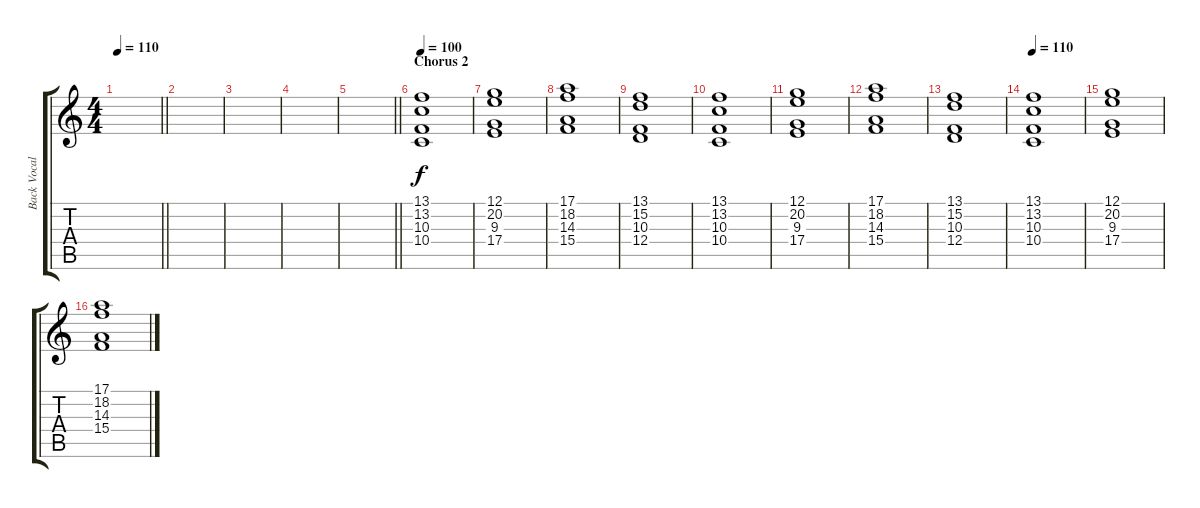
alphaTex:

\track ("Back Vocals ( Z + S + R)" "Back Vocal") {instrument lead1square}
\staff {score tabs}
\tuning (E4 B3 G3 D3 A2 D2) {hide}
\ts (4 4)
\tempo 110
\clef g2
\barLineRight lightlight
\ks c
|
|
|
|
\barLineRight lightlight
|
\section ("" "Chorus 2")
\tempo 100
(13.1 13.2 10.3 10.4).1 |
(12.1 20.2 9.3 17.4).1 |
(17.1 18.2 14.3 15.4).1 |
(13.1 15.2 10.3 12.4).1 |
(13.1 13.2 10.3 10.4).1 |
(12.1 20.2 9.3 17.4).1 |
(17.1 18.2 14.3 15.4).1 |
(13.1 15.2 10.3 12.4).1 |
\tempo 110
(13.1 13.2 10.3 10.4).1 |
(12.1 20.2 9.3 17.4).1 |
(17.1 18.2 14.3 15.4).1
